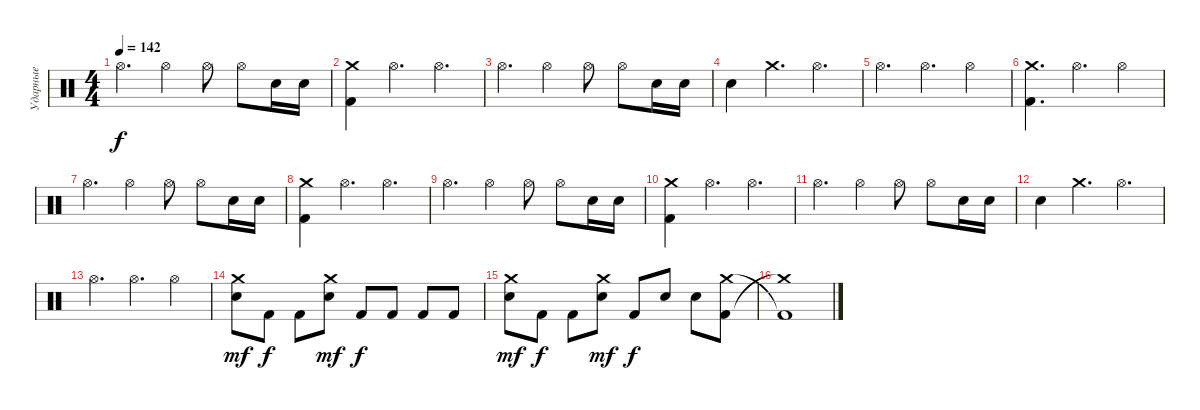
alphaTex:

\track ("Ударные" "Ударные") {instrument percussion}
\staff {score}
\articulation defaults
\ts (4 4)
\tempo 142
\clef neutral
\ks c "Hi-Hat (open)".4{d dy f} "Hi-Hat (open)".4 "Hi-Hat (open)".8 "Hi-Hat (open)".8 "Electric Snare (hit)".16 "Electric Snare (hit)".16
|
("Kick (hit) 2" "Crash medium (hit)").4 "Hi-Hat (open)".4{d} "Hi-Hat (open)".4{d} |
"Hi-Hat (open)".4{d} "Hi-Hat (open)".4 "Hi-Hat (open)".8 "Hi-Hat (open)".8 "Electric Snare (hit)".16 "Electric Snare (hit)".16 |
"Electric Snare (hit)".4 "Crash medium (hit)".4{d} "Hi-Hat (open)".4{d} |
"Hi-Hat (open)".4{d} "Hi-Hat (open)".4{d} "Hi-Hat (open)".4 |
("Crash medium (hit)" "Kick (hit) 2").4{d} "Hi-Hat (open)".4{d} "Hi-Hat (open)".4 |
"Hi-Hat (open)".4{d} "Hi-Hat (open)".4 "Hi-Hat (open)".8 "Hi-Hat (open)".8 "Electric Snare (hit)".16 "Electric Snare (hit)".16 |
("Kick (hit) 2" "Crash medium (hit)").4 "Hi-Hat (open)".4{d} "Hi-Hat (open)".4{d} |
"Hi-Hat (open)".4{d} "Hi-Hat (open)".4 "Hi-Hat (open)".8 "Hi-Hat (open)".8 "Electric Snare (hit)".16 "Electric Snare (hit)".16 |
("Kick (hit) 2" "Crash medium (hit)").4 "Hi-Hat (open)".4{d} "Hi-Hat (open)".4{d} |
"Hi-Hat (open)".4{d} "Hi-Hat (open)".4 "Hi-Hat (open)".8 "Hi-Hat (open)".8 "Electric Snare (hit)".16 "Electric Snare (hit)".16 |
"Electric Snare (hit)".4 "Crash medium (hit)".4{d} "Hi-Hat (open)".4{d} |
"Hi-Hat (open)".4{d} "Hi-Hat (open)".4{d} "Hi-Hat (open)".4 |
("Crash medium (hit)" "Electric Snare (hit)").8{dy mf} "Kick (hit) 2".8{dy f} "Kick (hit) 2".8 ("Crash medium (hit)" "Electric Snare (hit)").8{dy mf} "Kick (hit) 2".8{dy f} "Kick (hit) 2".8 "Kick (hit) 2".8 "Kick (hit) 2".8 |
("Crash medium (hit)" "Electric Snare (hit)").8{dy mf} "Kick (hit) 2".8{dy f} "Kick (hit) 2".8 ("Crash medium (hit)" "Electric Snare (hit)").8{dy mf} "Kick (hit) 2".8{dy f} "Electric Snare (hit)".8 "Electric Snare (hit)".8 ("Kick (hit) 2" "Crash medium (hit)").8 |
("Crash medium (hit)"{t} "Kick (hit) 2"{t}).1
